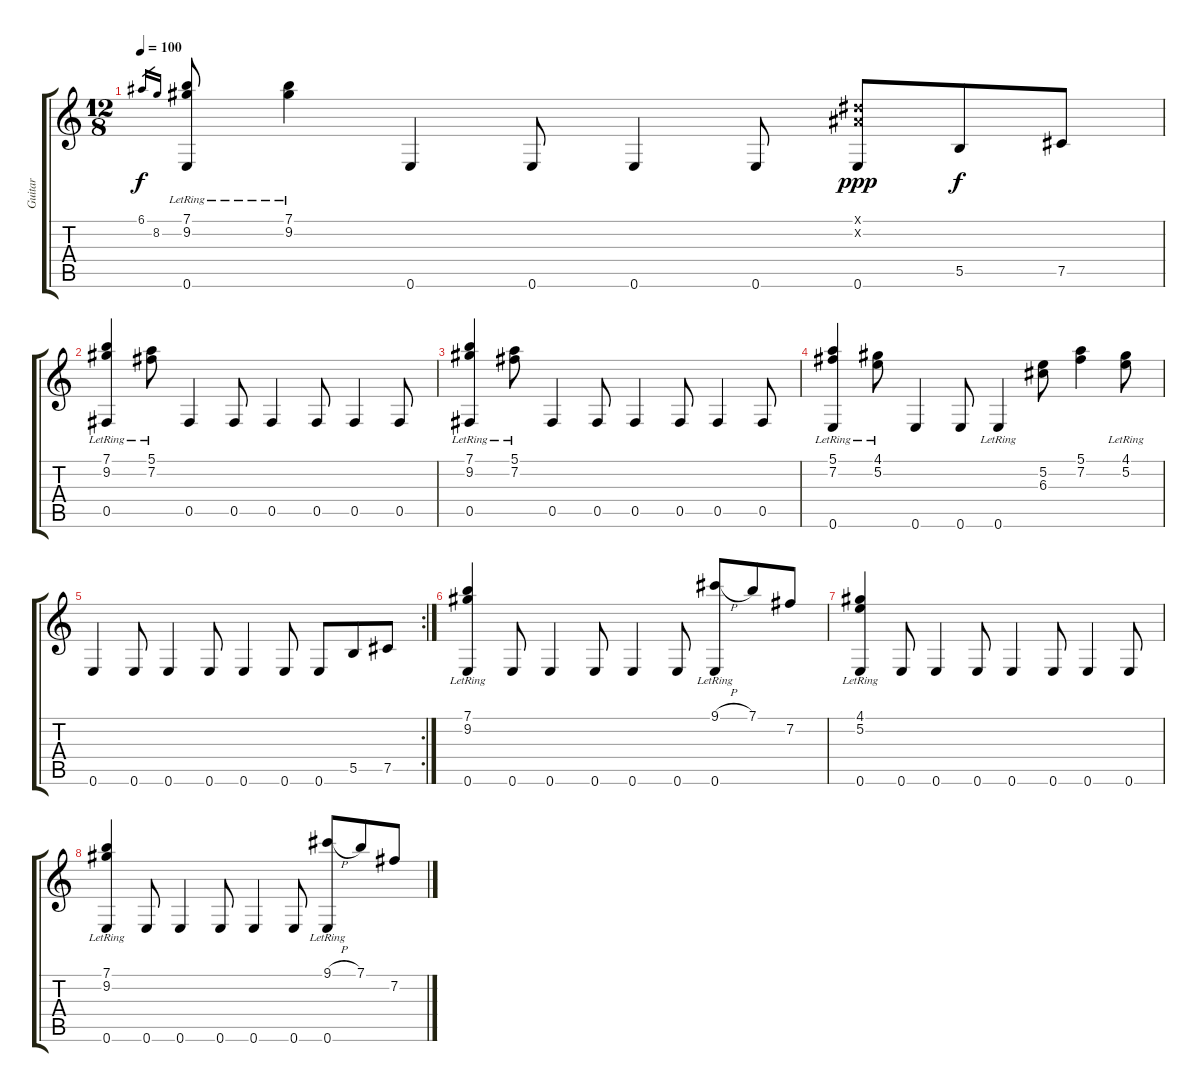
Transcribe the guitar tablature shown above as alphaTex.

\track ("Guitar" "Guitar") {instrument acousticguitarnylon}
\staff {score tabs}
\tuning (E4 B3 G3 D3 Gb2 E2) {hide}
\ts (12 8)
\tempo 100
\clef g2
\ks c
6.1.16{gr dy f} 8.2.16{gr} (7.1{lr} 9.2{lr} 0.6{lr}).8 (7.1{lr} 9.2{lr}).4 0.6.4 0.6.8 0.6.4 0.6.8 (-1.1{x} -1.2{x} 0.6).8{dy ppp} 5.5.8{dy f} 7.5.8 |
(7.1 9.2 0.5{lr}).4 (5.1{lr} 7.2{lr}).8 0.5.4 0.5.8 0.5.4 0.5.8 0.5.4 0.5.8 |
(7.1 9.2 0.5{lr}).4 (5.1{lr} 7.2{lr}).8 0.5.4 0.5.8 0.5.4 0.5.8 0.5.4 0.5.8 |
(5.1 7.2 0.6{lr}).4 (4.1{lr} 5.2{lr}).8 0.6.4 0.6.8 0.6{lr}.4 (5.2 6.3).8 (5.1 7.2).4 (4.1{lr} 5.2{lr}).8 |
\rc 2
0.6.4 0.6.8 0.6.4 0.6.8 0.6.4 0.6.8 0.6.8 5.5.8 7.5.8 |
(7.1{lr} 9.2{lr} 0.6).4 0.6.8 0.6.4 0.6.8 0.6.4 0.6.8 (9.1{h} 0.6{lr}).8 7.1.8 7.2.8 |
(4.1{lr} 5.2{lr} 0.6).4 0.6.8 0.6.4 0.6.8 0.6.4 0.6.8 0.6.4 0.6.8 |
(7.1{lr} 9.2{lr} 0.6).4 0.6.8 0.6.4 0.6.8 0.6.4 0.6.8 (9.1{h} 0.6{lr}).8 7.1.8 7.2.8
